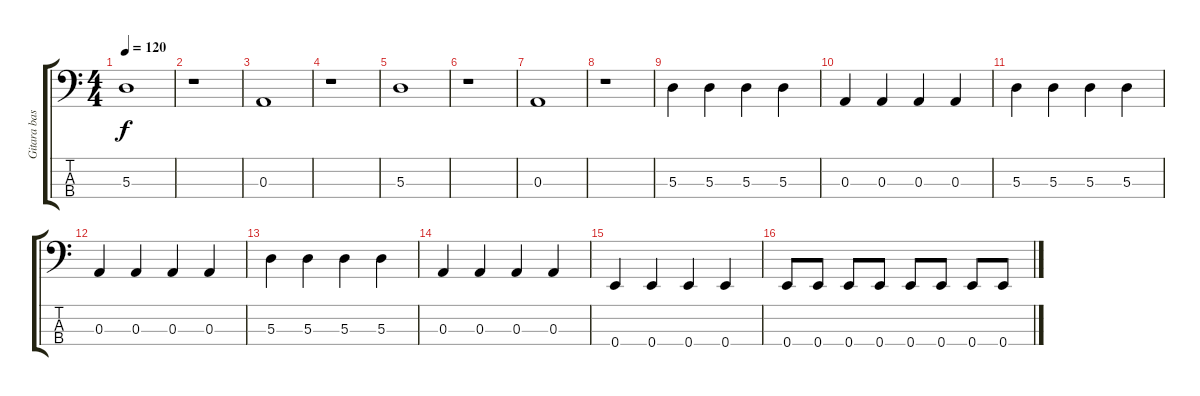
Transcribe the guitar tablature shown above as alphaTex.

\track ("Gitara basowa" "Gitara bas") {instrument electricbassfinger}
\staff {score tabs}
\tuning (G2 D2 A1 E1) {hide}
\ts (4 4)
\tempo 120
\clef f4
\ks c
5.3.1{dy f instrument electricbassfinger} |
r.1 |
0.3.1 |
r.1 |
5.3.1 |
r.1 |
0.3.1 |
r.1 |
5.3.4 5.3.4 5.3.4 5.3.4 |
0.3.4 0.3.4 0.3.4 0.3.4 |
5.3.4 5.3.4 5.3.4 5.3.4 |
0.3.4 0.3.4 0.3.4 0.3.4 |
5.3.4 5.3.4 5.3.4 5.3.4 |
0.3.4 0.3.4 0.3.4 0.3.4 |
0.4.4 0.4.4 0.4.4 0.4.4 |
0.4.8 0.4.8 0.4.8 0.4.8 0.4.8 0.4.8 0.4.8 0.4.8
